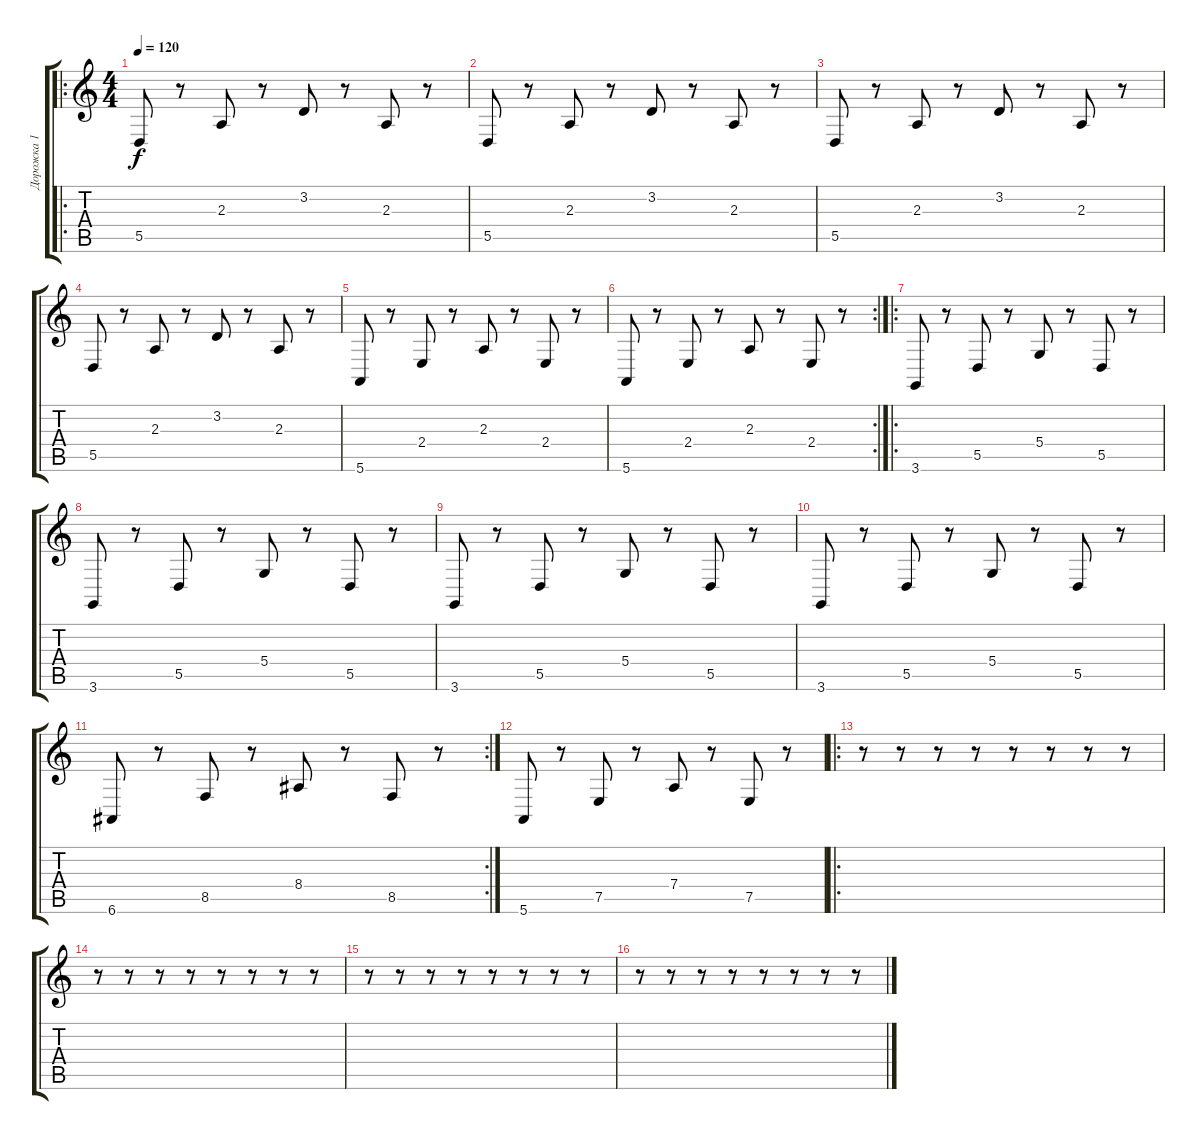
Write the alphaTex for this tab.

\track ("Дорожка 1" "Дорожка 1") {instrument electricpiano1}
\staff {score tabs}
\tuning (E4 B3 G3 D3 A2 E2) {hide}
\ro
\ts (4 4)
\tempo 120
\clef g2
\ks c
5.5.8{dy f instrument electricpiano1} r.8 2.3.8 r.8 3.2.8 r.8 2.3.8 r.8 |
5.5.8 r.8 2.3.8 r.8 3.2.8 r.8 2.3.8 r.8 |
5.5.8 r.8 2.3.8 r.8 3.2.8 r.8 2.3.8 r.8 |
5.5.8 r.8 2.3.8 r.8 3.2.8 r.8 2.3.8 r.8 |
5.6.8 r.8 2.4.8 r.8 2.3.8 r.8 2.4.8 r.8 |
\rc 2
5.6.8 r.8 2.4.8 r.8 2.3.8 r.8 2.4.8 r.8 |
\ro
3.6.8 r.8 5.5.8 r.8 5.4.8 r.8 5.5.8 r.8 |
3.6.8 r.8 5.5.8 r.8 5.4.8 r.8 5.5.8 r.8 |
3.6.8 r.8 5.5.8 r.8 5.4.8 r.8 5.5.8 r.8 |
3.6.8 r.8 5.5.8 r.8 5.4.8 r.8 5.5.8 r.8 |
\rc 2
6.6.8 r.8 8.5.8 r.8 8.4.8 r.8 8.5.8 r.8 |
5.6.8 r.8 7.5.8 r.8 7.4.8 r.8 7.5.8 r.8 |
\ro
r.8 r.8 r.8 r.8 r.8 r.8 r.8 r.8 |
r.8 r.8 r.8 r.8 r.8 r.8 r.8 r.8 |
r.8 r.8 r.8 r.8 r.8 r.8 r.8 r.8 |
r.8 r.8 r.8 r.8 r.8 r.8 r.8 r.8
